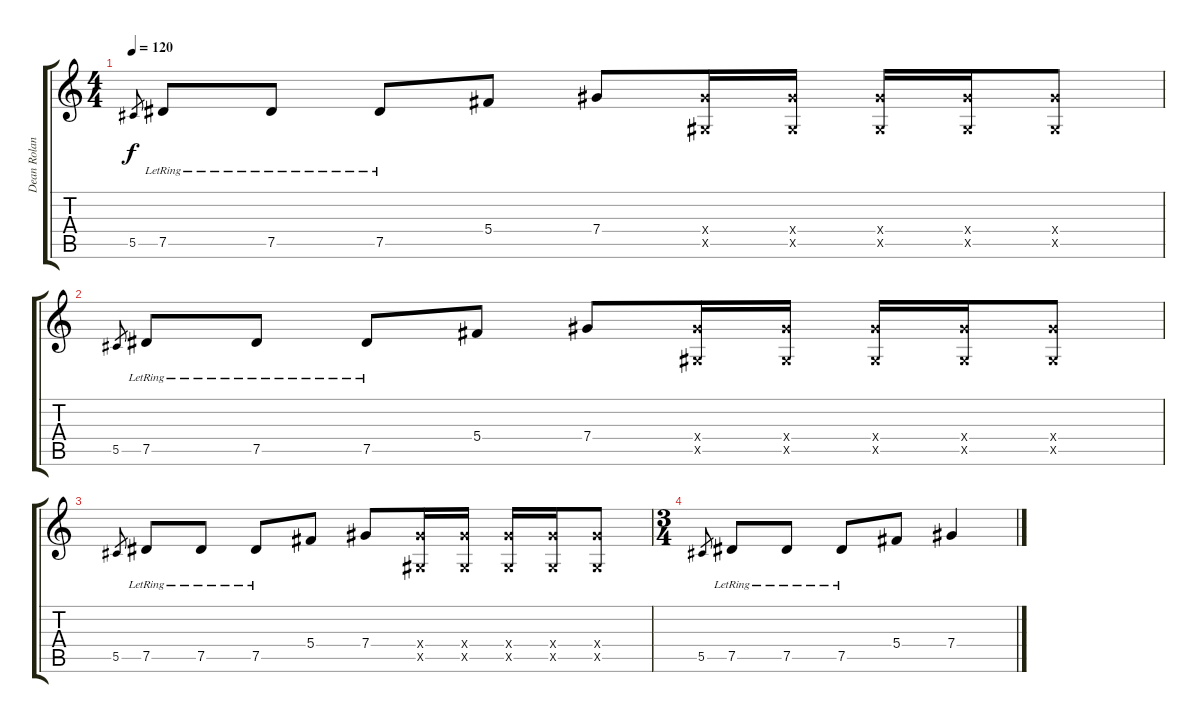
\track ("Dean Roland" "Dean Rolan") {instrument acousticguitarsteel}
\staff {score tabs}
\tuning (Eb4 Bb3 Gb3 Db3 Ab2 Eb2) {hide}
\ts (4 4)
\tempo 120
\clef g2
\ks c
5.5.8{gr dy f} 7.5{lr}.8 7.5{lr}.8 7.5{lr}.8 5.4.8 7.4.8 (7.4{x} 0.5{x}).16 (7.4{x} 0.5{x}).16 (7.4{x} 0.5{x}).16 (7.4{x} 0.5{x}).16 (7.4{x} 0.5{x}).8 |
5.5.8{gr} 7.5{lr}.8 7.5{lr}.8 7.5{lr}.8 5.4.8 7.4.8 (7.4{x} 0.5{x}).16 (7.4{x} 0.5{x}).16 (7.4{x} 0.5{x}).16 (7.4{x} 0.5{x}).16 (7.4{x} 0.5{x}).8 |
5.5.8{gr} 7.5{lr}.8 7.5{lr}.8 7.5{lr}.8 5.4.8 7.4.8 (7.4{x} 0.5{x}).16 (7.4{x} 0.5{x}).16 (7.4{x} 0.5{x}).16 (7.4{x} 0.5{x}).16 (7.4{x} 0.5{x}).8 |
\ts (3 4)
5.5.8{gr} 7.5{lr}.8 7.5{lr}.8 7.5{lr}.8 5.4.8 7.4.4
